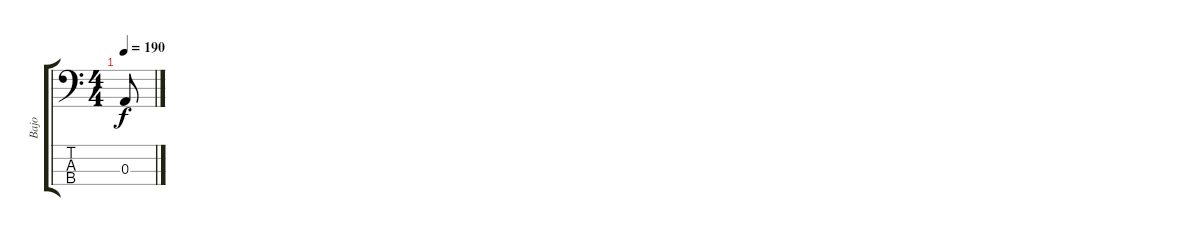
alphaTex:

\track ("Bajo" "Bajo") {instrument electricbassfinger}
\staff {score tabs}
\tuning (G2 D2 A1 E1) {hide}
\ts (4 4)
\tempo 190
\clef f4
\ks c
0.3.8{dy f}
